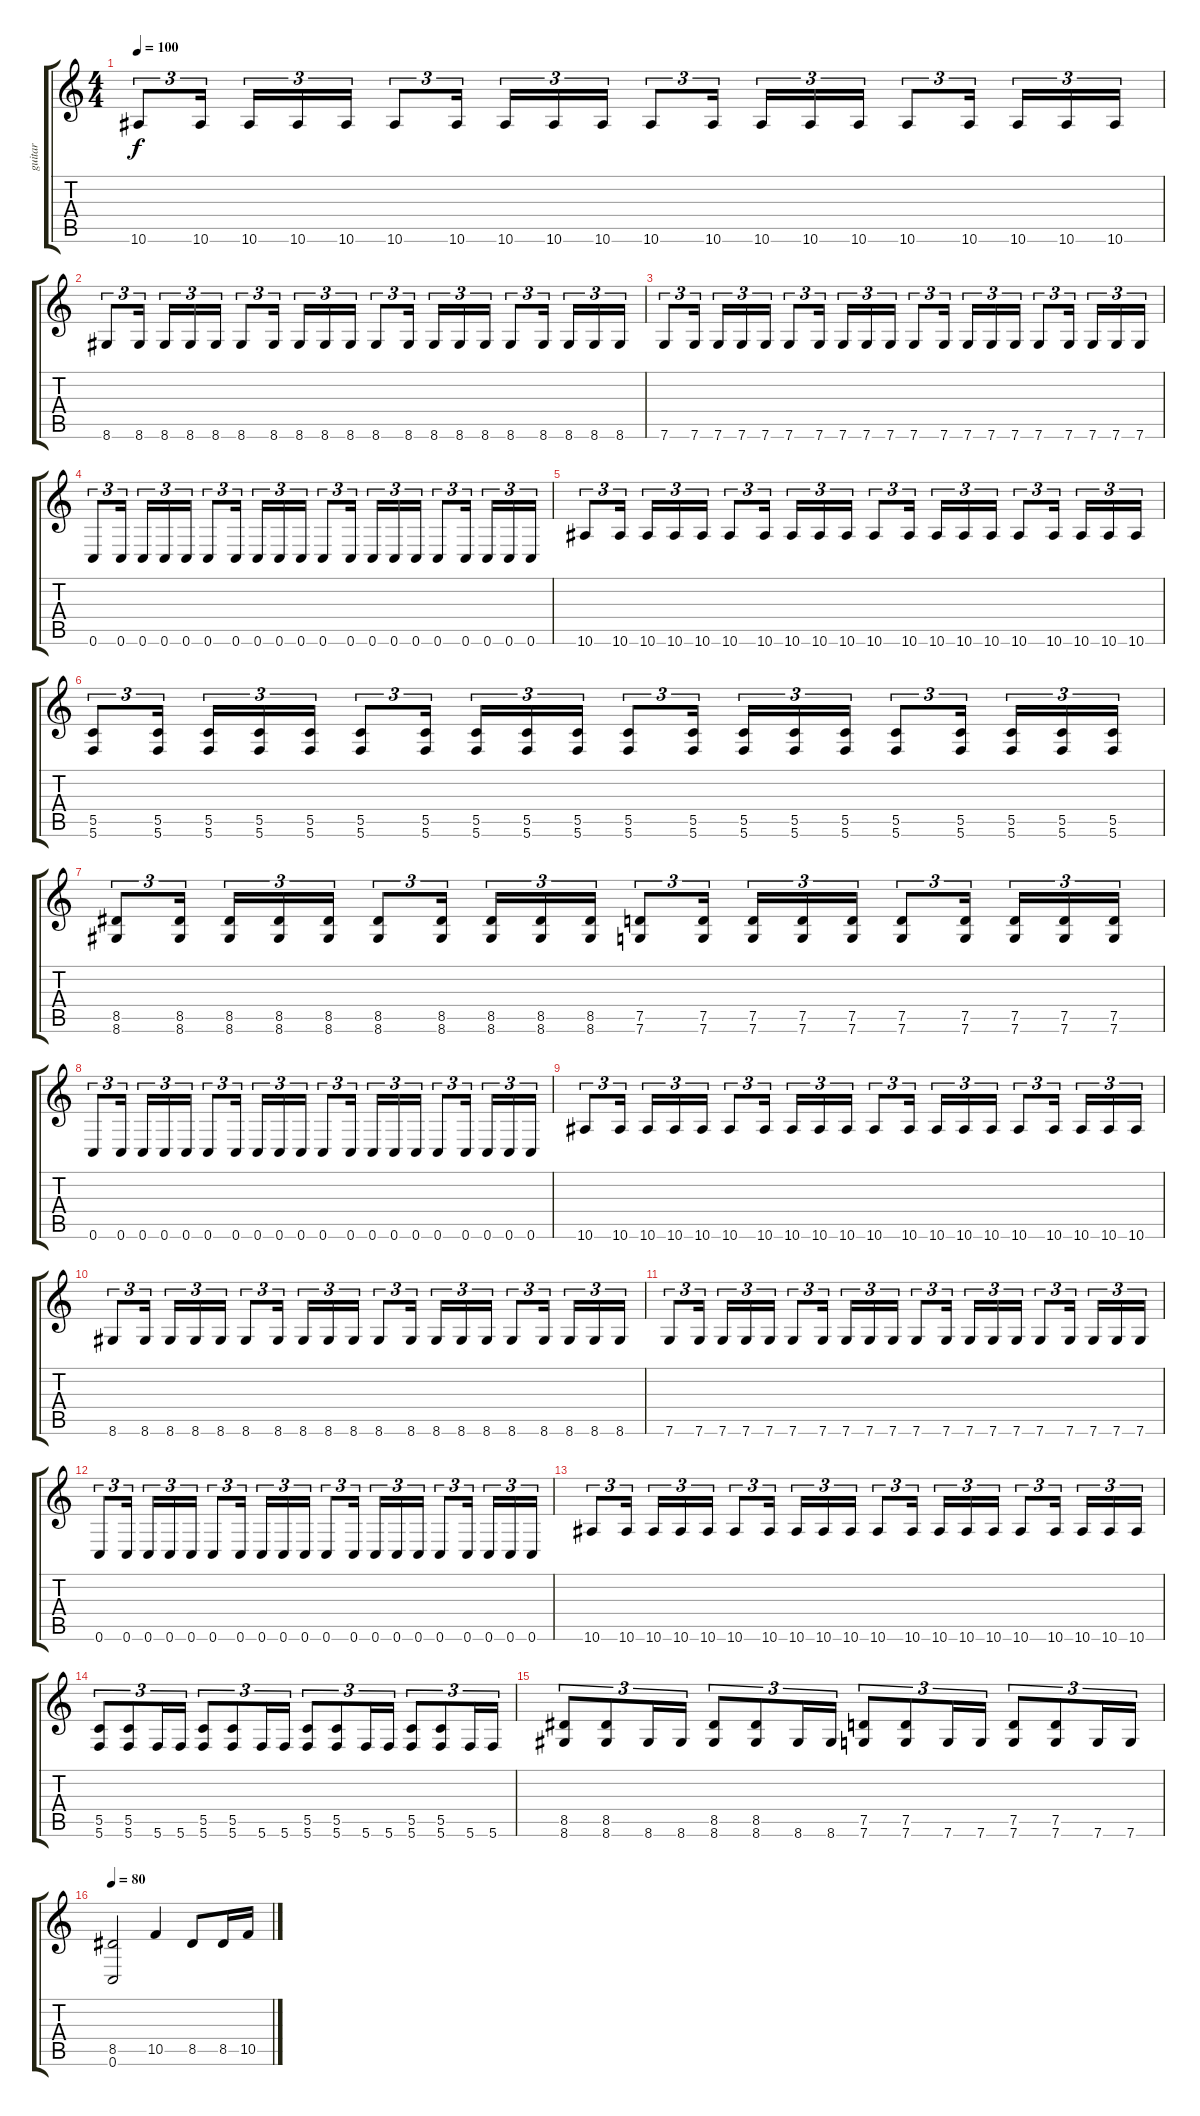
\track ("guitar" "guitar") {instrument distortionguitar}
\staff {score tabs}
\tuning (D4 A3 F3 C3 G2 C2) {hide}
\ts (4 4)
\tempo 100
\clef g2
\ks c
10.6.8{tu (3 2) dy f} 10.6.16{tu (3 2)} 10.6.16{tu (3 2)} 10.6.16{tu (3 2)} 10.6.16{tu (3 2)} 10.6.8{tu (3 2)} 10.6.16{tu (3 2)} 10.6.16{tu (3 2)} 10.6.16{tu (3 2)} 10.6.16{tu (3 2)} 10.6.8{tu (3 2)} 10.6.16{tu (3 2)} 10.6.16{tu (3 2)} 10.6.16{tu (3 2)} 10.6.16{tu (3 2)} 10.6.8{tu (3 2)} 10.6.16{tu (3 2)} 10.6.16{tu (3 2)} 10.6.16{tu (3 2)} 10.6.16{tu (3 2)} |
8.6.8{tu (3 2)} 8.6.16{tu (3 2)} 8.6.16{tu (3 2)} 8.6.16{tu (3 2)} 8.6.16{tu (3 2)} 8.6.8{tu (3 2)} 8.6.16{tu (3 2)} 8.6.16{tu (3 2)} 8.6.16{tu (3 2)} 8.6.16{tu (3 2)} 8.6.8{tu (3 2)} 8.6.16{tu (3 2)} 8.6.16{tu (3 2)} 8.6.16{tu (3 2)} 8.6.16{tu (3 2)} 8.6.8{tu (3 2)} 8.6.16{tu (3 2)} 8.6.16{tu (3 2)} 8.6.16{tu (3 2)} 8.6.16{tu (3 2)} |
7.6.8{tu (3 2)} 7.6.16{tu (3 2)} 7.6.16{tu (3 2)} 7.6.16{tu (3 2)} 7.6.16{tu (3 2)} 7.6.8{tu (3 2)} 7.6.16{tu (3 2)} 7.6.16{tu (3 2)} 7.6.16{tu (3 2)} 7.6.16{tu (3 2)} 7.6.8{tu (3 2)} 7.6.16{tu (3 2)} 7.6.16{tu (3 2)} 7.6.16{tu (3 2)} 7.6.16{tu (3 2)} 7.6.8{tu (3 2)} 7.6.16{tu (3 2)} 7.6.16{tu (3 2)} 7.6.16{tu (3 2)} 7.6.16{tu (3 2)} |
0.6.8{tu (3 2)} 0.6.16{tu (3 2)} 0.6.16{tu (3 2)} 0.6.16{tu (3 2)} 0.6.16{tu (3 2)} 0.6.8{tu (3 2)} 0.6.16{tu (3 2)} 0.6.16{tu (3 2)} 0.6.16{tu (3 2)} 0.6.16{tu (3 2)} 0.6.8{tu (3 2)} 0.6.16{tu (3 2)} 0.6.16{tu (3 2)} 0.6.16{tu (3 2)} 0.6.16{tu (3 2)} 0.6.8{tu (3 2)} 0.6.16{tu (3 2)} 0.6.16{tu (3 2)} 0.6.16{tu (3 2)} 0.6.16{tu (3 2)} |
10.6.8{tu (3 2)} 10.6.16{tu (3 2)} 10.6.16{tu (3 2)} 10.6.16{tu (3 2)} 10.6.16{tu (3 2)} 10.6.8{tu (3 2)} 10.6.16{tu (3 2)} 10.6.16{tu (3 2)} 10.6.16{tu (3 2)} 10.6.16{tu (3 2)} 10.6.8{tu (3 2)} 10.6.16{tu (3 2)} 10.6.16{tu (3 2)} 10.6.16{tu (3 2)} 10.6.16{tu (3 2)} 10.6.8{tu (3 2)} 10.6.16{tu (3 2)} 10.6.16{tu (3 2)} 10.6.16{tu (3 2)} 10.6.16{tu (3 2)} |
(5.5 5.6).8{tu (3 2)} (5.5 5.6).16{tu (3 2)} (5.5 5.6).16{tu (3 2)} (5.5 5.6).16{tu (3 2)} (5.5 5.6).16{tu (3 2)} (5.5 5.6).8{tu (3 2)} (5.5 5.6).16{tu (3 2)} (5.5 5.6).16{tu (3 2)} (5.5 5.6).16{tu (3 2)} (5.5 5.6).16{tu (3 2)} (5.5 5.6).8{tu (3 2)} (5.5 5.6).16{tu (3 2)} (5.5 5.6).16{tu (3 2)} (5.5 5.6).16{tu (3 2)} (5.5 5.6).16{tu (3 2)} (5.5 5.6).8{tu (3 2)} (5.5 5.6).16{tu (3 2)} (5.5 5.6).16{tu (3 2)} (5.5 5.6).16{tu (3 2)} (5.5 5.6).16{tu (3 2)} |
(8.5 8.6).8{tu (3 2)} (8.5 8.6).16{tu (3 2)} (8.5 8.6).16{tu (3 2)} (8.5 8.6).16{tu (3 2)} (8.5 8.6).16{tu (3 2)} (8.5 8.6).8{tu (3 2)} (8.5 8.6).16{tu (3 2)} (8.5 8.6).16{tu (3 2)} (8.5 8.6).16{tu (3 2)} (8.5 8.6).16{tu (3 2)} (7.5 7.6).8{tu (3 2)} (7.5 7.6).16{tu (3 2)} (7.5 7.6).16{tu (3 2)} (7.5 7.6).16{tu (3 2)} (7.5 7.6).16{tu (3 2)} (7.5 7.6).8{tu (3 2)} (7.5 7.6).16{tu (3 2)} (7.5 7.6).16{tu (3 2)} (7.5 7.6).16{tu (3 2)} (7.5 7.6).16{tu (3 2)} |
0.6.8{tu (3 2)} 0.6.16{tu (3 2)} 0.6.16{tu (3 2)} 0.6.16{tu (3 2)} 0.6.16{tu (3 2)} 0.6.8{tu (3 2)} 0.6.16{tu (3 2)} 0.6.16{tu (3 2)} 0.6.16{tu (3 2)} 0.6.16{tu (3 2)} 0.6.8{tu (3 2)} 0.6.16{tu (3 2)} 0.6.16{tu (3 2)} 0.6.16{tu (3 2)} 0.6.16{tu (3 2)} 0.6.8{tu (3 2)} 0.6.16{tu (3 2)} 0.6.16{tu (3 2)} 0.6.16{tu (3 2)} 0.6.16{tu (3 2)} |
10.6.8{tu (3 2)} 10.6.16{tu (3 2)} 10.6.16{tu (3 2)} 10.6.16{tu (3 2)} 10.6.16{tu (3 2)} 10.6.8{tu (3 2)} 10.6.16{tu (3 2)} 10.6.16{tu (3 2)} 10.6.16{tu (3 2)} 10.6.16{tu (3 2)} 10.6.8{tu (3 2)} 10.6.16{tu (3 2)} 10.6.16{tu (3 2)} 10.6.16{tu (3 2)} 10.6.16{tu (3 2)} 10.6.8{tu (3 2)} 10.6.16{tu (3 2)} 10.6.16{tu (3 2)} 10.6.16{tu (3 2)} 10.6.16{tu (3 2)} |
8.6.8{tu (3 2)} 8.6.16{tu (3 2)} 8.6.16{tu (3 2)} 8.6.16{tu (3 2)} 8.6.16{tu (3 2)} 8.6.8{tu (3 2)} 8.6.16{tu (3 2)} 8.6.16{tu (3 2)} 8.6.16{tu (3 2)} 8.6.16{tu (3 2)} 8.6.8{tu (3 2)} 8.6.16{tu (3 2)} 8.6.16{tu (3 2)} 8.6.16{tu (3 2)} 8.6.16{tu (3 2)} 8.6.8{tu (3 2)} 8.6.16{tu (3 2)} 8.6.16{tu (3 2)} 8.6.16{tu (3 2)} 8.6.16{tu (3 2)} |
7.6.8{tu (3 2)} 7.6.16{tu (3 2)} 7.6.16{tu (3 2)} 7.6.16{tu (3 2)} 7.6.16{tu (3 2)} 7.6.8{tu (3 2)} 7.6.16{tu (3 2)} 7.6.16{tu (3 2)} 7.6.16{tu (3 2)} 7.6.16{tu (3 2)} 7.6.8{tu (3 2)} 7.6.16{tu (3 2)} 7.6.16{tu (3 2)} 7.6.16{tu (3 2)} 7.6.16{tu (3 2)} 7.6.8{tu (3 2)} 7.6.16{tu (3 2)} 7.6.16{tu (3 2)} 7.6.16{tu (3 2)} 7.6.16{tu (3 2)} |
0.6.8{tu (3 2)} 0.6.16{tu (3 2)} 0.6.16{tu (3 2)} 0.6.16{tu (3 2)} 0.6.16{tu (3 2)} 0.6.8{tu (3 2)} 0.6.16{tu (3 2)} 0.6.16{tu (3 2)} 0.6.16{tu (3 2)} 0.6.16{tu (3 2)} 0.6.8{tu (3 2)} 0.6.16{tu (3 2)} 0.6.16{tu (3 2)} 0.6.16{tu (3 2)} 0.6.16{tu (3 2)} 0.6.8{tu (3 2)} 0.6.16{tu (3 2)} 0.6.16{tu (3 2)} 0.6.16{tu (3 2)} 0.6.16{tu (3 2)} |
10.6.8{tu (3 2)} 10.6.16{tu (3 2)} 10.6.16{tu (3 2)} 10.6.16{tu (3 2)} 10.6.16{tu (3 2)} 10.6.8{tu (3 2)} 10.6.16{tu (3 2)} 10.6.16{tu (3 2)} 10.6.16{tu (3 2)} 10.6.16{tu (3 2)} 10.6.8{tu (3 2)} 10.6.16{tu (3 2)} 10.6.16{tu (3 2)} 10.6.16{tu (3 2)} 10.6.16{tu (3 2)} 10.6.8{tu (3 2)} 10.6.16{tu (3 2)} 10.6.16{tu (3 2)} 10.6.16{tu (3 2)} 10.6.16{tu (3 2)} |
(5.5 5.6).8{tu (3 2)} (5.5 5.6).8{tu (3 2)} 5.6.16{tu (3 2)} 5.6.16{tu (3 2)} (5.5 5.6).8{tu (3 2)} (5.5 5.6).8{tu (3 2)} 5.6.16{tu (3 2)} 5.6.16{tu (3 2)} (5.5 5.6).8{tu (3 2)} (5.5 5.6).8{tu (3 2)} 5.6.16{tu (3 2)} 5.6.16{tu (3 2)} (5.5 5.6).8{tu (3 2)} (5.5 5.6).8{tu (3 2)} 5.6.16{tu (3 2)} 5.6.16{tu (3 2)} |
(8.5 8.6).8{tu (3 2)} (8.5 8.6).8{tu (3 2)} 8.6.16{tu (3 2)} 8.6.16{tu (3 2)} (8.5 8.6).8{tu (3 2)} (8.5 8.6).8{tu (3 2)} 8.6.16{tu (3 2)} 8.6.16{tu (3 2)} (7.5 7.6).8{tu (3 2)} (7.5 7.6).8{tu (3 2)} 7.6.16{tu (3 2)} 7.6.16{tu (3 2)} (7.5 7.6).8{tu (3 2)} (7.5 7.6).8{tu (3 2)} 7.6.16{tu (3 2)} 7.6.16{tu (3 2)} |
\tempo 80
(8.5 0.6).2 10.5.4 8.5.8 8.5.16 10.5.16
